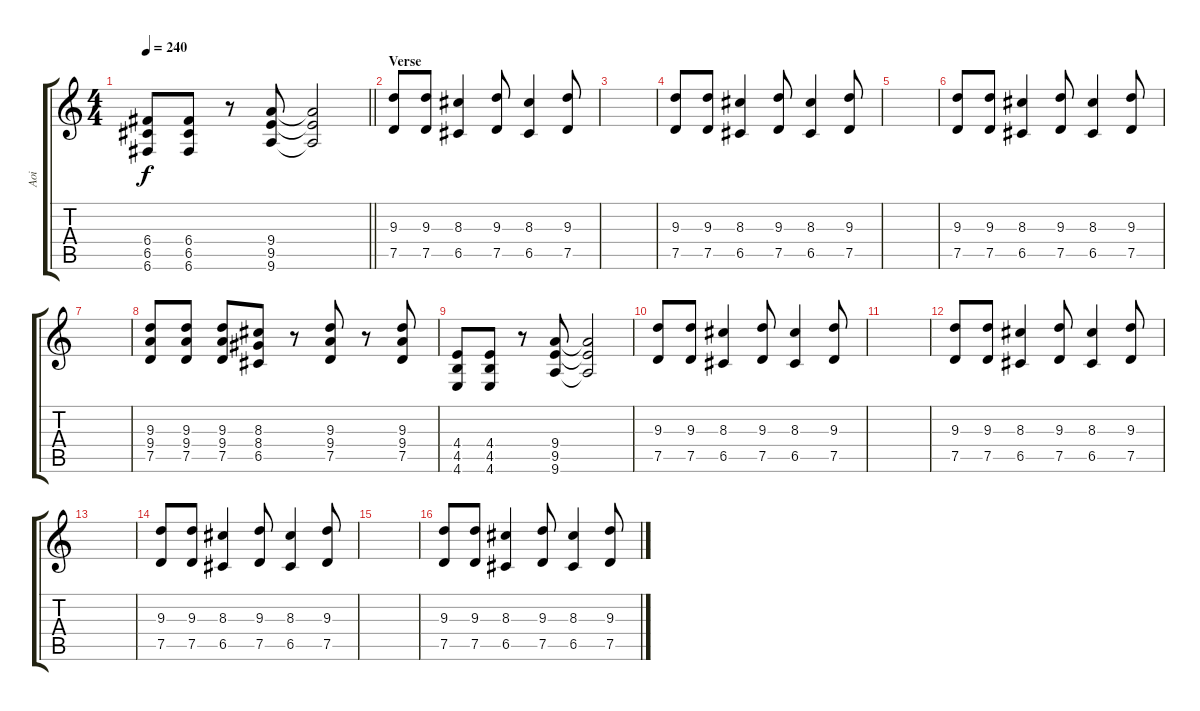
\track ("Aoi" "Aoi") {instrument distortionguitar}
\staff {score tabs}
\tuning (D4 A3 F3 C3 G2 C2) {hide}
\ts (4 4)
\tempo 240
\clef g2
\barLineRight lightlight
\ks c
(6.4 6.5 6.6).8{dy f} (6.4 6.5 6.6).8 r.8 (9.4 9.5 9.6).8 (9.4{t} 9.5{t} 9.6{t}).2 |
\section ("" "Verse")
(9.3 7.5).8{balance 0} (9.3 7.5).8 (8.3 6.5).4 (9.3 7.5).8 (8.3 6.5).4 (9.3 7.5).8 |
|
(9.3 7.5).8 (9.3 7.5).8 (8.3 6.5).4 (9.3 7.5).8 (8.3 6.5).4 (9.3 7.5).8 |
|
(9.3 7.5).8 (9.3 7.5).8 (8.3 6.5).4 (9.3 7.5).8 (8.3 6.5).4 (9.3 7.5).8 |
|
(9.3 9.4 7.5).8 (9.3 9.4 7.5).8 (9.3 9.4 7.5).8 (8.3 8.4 6.5).8 r.8 (9.3 9.4 7.5).8 r.8 (9.3 9.4 7.5).8 |
(4.4 4.5 4.6).8 (4.4 4.5 4.6).8 r.8 (9.4 9.5 9.6).8 (9.4{t} 9.5{t} 9.6{t}).2 |
(9.3 7.5).8 (9.3 7.5).8 (8.3 6.5).4 (9.3 7.5).8 (8.3 6.5).4 (9.3 7.5).8 |
|
(9.3 7.5).8 (9.3 7.5).8 (8.3 6.5).4 (9.3 7.5).8 (8.3 6.5).4 (9.3 7.5).8 |
|
(9.3 7.5).8 (9.3 7.5).8 (8.3 6.5).4 (9.3 7.5).8 (8.3 6.5).4 (9.3 7.5).8 |
|
(9.3 7.5).8 (9.3 7.5).8 (8.3 6.5).4 (9.3 7.5).8 (8.3 6.5).4 (9.3 7.5).8
